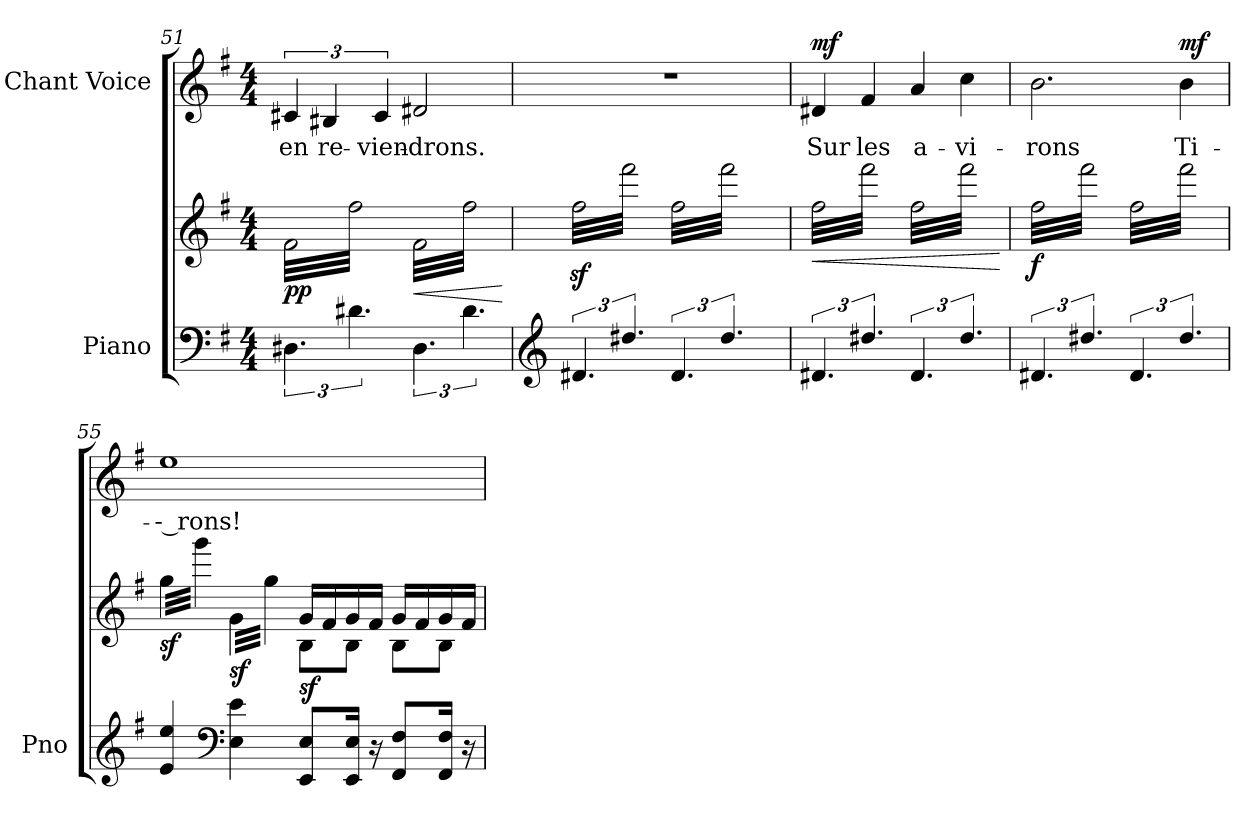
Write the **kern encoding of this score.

**kern	**kern	**dynam	**kern	**text	**dynam
*part2	*part2	*part2	*part1	*part1	*part1
*staff3	*staff2	*staff2/3	*staff1	*staff1	*staff1
*I"Piano	*	*	*I"Chant Voice	*	*
*I'Pno	*	*	*	*	*
!!LO:LB:g=z
*clefF4	*clefG2	*	*clefG2	*	*
*k[f#]	*k[f#]	*	*k[f#]	*	*
*M4/4	*M4/4	*	*M4/4	*	*
=51	=51	=51	=51	=51	=51
!	!	!LO:DY:b	!	!LO:LY:b	!
*	*tremolo	*	*	*	*
6.D#X\	32f#\LLL	pp	6c#X/	en	.
.	32ff#\	.	.	.	.
.	32f#\	.	.	.	.
.	32ff#\	.	.	.	.
.	32f#\	.	.	.	.
.	32ff#\	.	.	.	.
!	!	!	!	!LO:LY:b	!
.	.	.	6B#X/	re-	.
.	32f#\	.	.	.	.
.	32ff#\	.	.	.	.
6.d#X\	32f#\	.	.	.	.
.	32ff#\	.	.	.	.
.	32f#\	.	.	.	.
!	!	!	!	!LO:LY:b	!
.	.	.	6c#/	-vien-	.
.	32ff#\	.	.	.	.
.	32f#\	.	.	.	.
.	32ff#\	.	.	.	.
.	32f#\	.	.	.	.
.	32ff#\JJJ	.	.	.	.
!	!	!LO:HP:b	!	!LO:LY:b	!
6.D#\	32f#\LLL	<	2d#X/	-drons.	.
.	32ff#\	.	.	.	.
.	32f#\	.	.	.	.
.	32ff#\	.	.	.	.
.	32f#\	.	.	.	.
.	32ff#\	.	.	.	.
.	32f#\	.	.	.	.
.	32ff#\	.	.	.	.
6.d#\	32f#\	.	.	.	.
.	32ff#\	.	.	.	.
.	32f#\	.	.	.	.
.	32ff#\	.	.	.	.
.	32f#\	.	.	.	.
.	32ff#\	.	.	.	.
.	32f#\	.	.	.	.
.	32ff#\JJJ	.	.	.	.
.	.	[	.	.	.
=52	=52	=52	=52	=52	=52
*clefG2	*	*	*	*	*
6.d#X/	(>32ff#z<\LLL	.	1r	.	.
.	32fff#\	.	.	.	.
.	32ff#z<\	.	.	.	.
.	32fff#\	.	.	.	.
.	32ff#z<\	.	.	.	.
.	32fff#\	.	.	.	.
.	32ff#z<\	.	.	.	.
.	32fff#\	.	.	.	.
6.dd#X/	32ff#z<\	.	.	.	.
.	32fff#\	.	.	.	.
.	32ff#z<\	.	.	.	.
.	32fff#\	.	.	.	.
.	32ff#z<\	.	.	.	.
.	32fff#\	.	.	.	.
.	32ff#z<\	.	.	.	.
.	32fff#\JJJ	.	.	.	.
6.d#/	32ff#\LLL	.	.	.	.
.	32fff#\)	.	.	.	.
.	32ff#\	.	.	.	.
.	32fff#\)	.	.	.	.
.	32ff#\	.	.	.	.
.	32fff#\)	.	.	.	.
.	32ff#\	.	.	.	.
.	32fff#\)	.	.	.	.
6.dd#/	32ff#\	.	.	.	.
.	32fff#\)	.	.	.	.
.	32ff#\	.	.	.	.
.	32fff#\)	.	.	.	.
.	32ff#\	.	.	.	.
.	32fff#\)	.	.	.	.
.	32ff#\	.	.	.	.
.	32fff#\)JJJ	.	.	.	.
=53	=53	=53	=53	=53	=53
!	!	!LO:HP:b	!	!LO:LY:b	!LO:DY:a
6.d#X/	(>32ff#\LLL	<	4d#X/	Sur	mf
.	32fff#\	.	.	.	.
.	32ff#\	.	.	.	.
.	32fff#\	.	.	.	.
.	32ff#\	.	.	.	.
.	32fff#\	.	.	.	.
.	32ff#\	.	.	.	.
.	32fff#\	.	.	.	.
!	!	!	!	!LO:LY:b	!
6.dd#X/	32ff#\	.	4f#/	les	.
.	32fff#\	.	.	.	.
.	32ff#\	.	.	.	.
.	32fff#\	.	.	.	.
.	32ff#\	.	.	.	.
.	32fff#\	.	.	.	.
.	32ff#\	.	.	.	.
.	32fff#\JJJ	.	.	.	.
!	!	!	!	!LO:LY:b	!
6.d#/	32ff#\LLL	.	4a/	a-	.
.	32fff#\)	.	.	.	.
.	32ff#\	.	.	.	.
.	32fff#\)	.	.	.	.
.	32ff#\	.	.	.	.
.	32fff#\)	.	.	.	.
.	32ff#\	.	.	.	.
.	32fff#\)	.	.	.	.
!	!	!	!	!LO:LY:b	!
6.dd#/	32ff#\	.	4cc\	-vi-	.
.	32fff#\)	.	.	.	.
.	32ff#\	.	.	.	.
.	32fff#\)	.	.	.	.
.	32ff#\	.	.	.	.
.	32fff#\)	.	.	.	.
.	32ff#\	.	.	.	.
.	32fff#\)JJJ	.	.	.	.
.	.	[	.	.	.
=54	=54	=54	=54	=54	=54
!	!	!LO:DY:b	!	!LO:LY:b	!
6.d#X/	(>32ff#\LLL	f	2.b\	-rons	.
.	32fff#\	.	.	.	.
.	32ff#\	.	.	.	.
.	32fff#\	.	.	.	.
.	32ff#\	.	.	.	.
.	32fff#\	.	.	.	.
.	32ff#\	.	.	.	.
.	32fff#\	.	.	.	.
6.dd#X/	32ff#\	.	.	.	.
.	32fff#\	.	.	.	.
.	32ff#\	.	.	.	.
.	32fff#\	.	.	.	.
.	32ff#\	.	.	.	.
.	32fff#\	.	.	.	.
.	32ff#\	.	.	.	.
.	32fff#\JJJ	.	.	.	.
6.d#/	32ff#\LLL	.	.	.	.
.	32fff#\)	.	.	.	.
.	32ff#\	.	.	.	.
.	32fff#\)	.	.	.	.
.	32ff#\	.	.	.	.
.	32fff#\)	.	.	.	.
.	32ff#\	.	.	.	.
.	32fff#\)	.	.	.	.
!	!	!	!	!LO:LY:b	!LO:DY:a
6.dd#/	32ff#\	.	4b\	Ti-	mf
.	32fff#\)	.	.	.	.
.	32ff#\	.	.	.	.
.	32fff#\)	.	.	.	.
.	32ff#\	.	.	.	.
.	32fff#\)	.	.	.	.
.	32ff#\	.	.	.	.
.	32fff#\)JJJ	.	.	.	.
!!LO:PB:g=z
=55	=55	=55	=55	=55	=55
*	*^	*	*	*	*
!	!	!	!LO:DY:b	!	!LO:LY:b	!
4e/ 4ee/	32gg\LLL	2ryy	sf	1ee	-- rons!	.
.	32ggg\	.	.	.	.	.
.	32gg\	.	.	.	.	.
.	32ggg\	.	.	.	.	.
.	32gg\	.	.	.	.	.
.	32ggg\	.	.	.	.	.
.	32gg\	.	.	.	.	.
.	32ggg\JJJ	.	.	.	.	.
*clefF4	*	*	*	*	*	*
!	!	!	!LO:DY:b	!	!	!
4E\ 4e\	32g\LLL	.	sf	.	.	.
.	32gg\	.	.	.	.	.
.	32g\	.	.	.	.	.
.	32gg\	.	.	.	.	.
.	32g\	.	.	.	.	.
.	32gg\	.	.	.	.	.
.	32g\	.	.	.	.	.
.	32gg\JJJ	.	.	.	.	.
*	*Xtremolo	*	*	*	*	*
!	!	!	!LO:DY:b	!	!	!
8EE/ 8E/L	16g/LL	8B\L	sf	.	.	.
.	.	.	.	.	.	.
.	16f#/	.	.	.	.	.
.	.	.	.	.	.	.
16EE/ 16E/Jk	16g/	8B\J	.	.	.	.
16r	16f#/JJ	.	.	.	.	.
8FF#/ 8F#/L	16g/LL	8B\L	.	.	.	.
.	16f#/	.	.	.	.	.
16FF#/ 16F#/Jk	16g/	8B\J	.	.	.	.
16r	16f#/JJ	.	.	.	.	.
*	*v	*v	*	*	*	*
=	=	=	=	=	=
*-	*-	*-	*-	*-	*-
